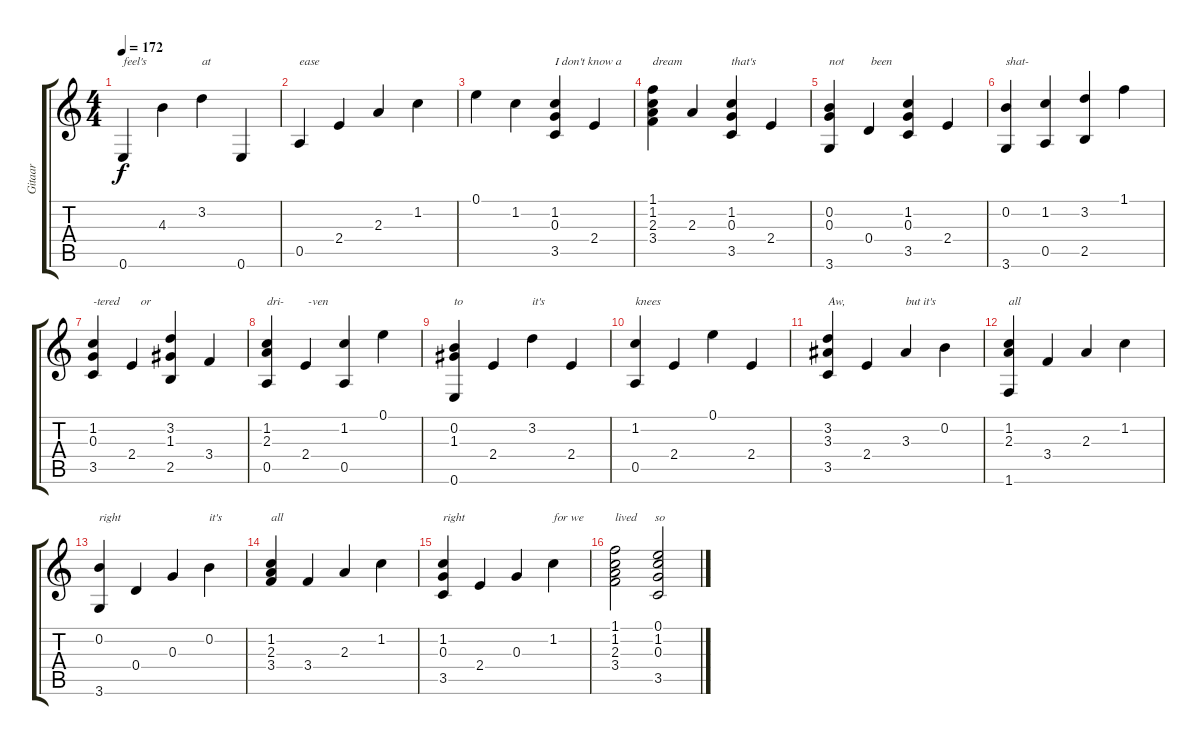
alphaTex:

\track ("Gitaar" "Gitaar") {instrument acousticguitarnylon}
\staff {score tabs}
\tuning (E4 B3 G3 D3 A2 E2) {hide}
\ts (4 4)
\tempo 172
\clef g2
\ks c
0.6.4{txt "feel's" dy f} 4.3.4 3.2.4{txt "at"} 0.6.4 |
0.5.4{txt "ease"} 2.4.4 2.3.4 1.2.4 |
0.1.4 1.2.4 (1.2 0.3 3.5).4{txt "I don't know a"} 2.4.4 |
(1.1 1.2 2.3 3.4).4{txt "dream"} 2.3.4 (1.2 0.3 3.5).4{txt "that's"} 2.4.4 |
(0.2 0.3 3.6).4{txt "not         been"} 0.4.4 (1.2 0.3 3.5).4 2.4.4 |
(0.2 3.6).4{txt "shat-"} (1.2 0.5).4 (3.2 2.5).4 1.1.4 |
(1.2 0.3 3.5).4{txt "-tered       or"} 2.4.4 (3.2 1.3 2.5).4 3.4.4 |
(1.2 2.3 0.5).4{txt "dri-        -ven"} 2.4.4 (1.2 0.5).4 0.1.4 |
(0.2 1.3 0.6).4{txt "to"} 2.4.4 3.2.4{txt "it's"} 2.4.4 |
(1.2 0.5).4{txt "knees"} 2.4.4 0.1.4 2.4.4 |
(3.2 3.3 3.5).4{txt "Aw,"} 2.4.4 3.3.4{txt "but it's"} 0.2.4 |
(1.2 2.3 1.6).4{txt "all"} 3.4.4 2.3.4 1.2.4 |
(0.2 3.6).4{txt "right"} 0.4.4 0.3.4 0.2.4{txt "it's"} |
(1.2 2.3 3.4).4{txt "all"} 3.4.4 2.3.4 1.2.4 |
(1.2 0.3 3.5).4{txt "right"} 2.4.4 0.3.4 1.2.4{txt "for we"} |
(1.1 1.2 2.3 3.4).2{txt "lived      so"} (0.1 1.2 0.3 3.5).2
